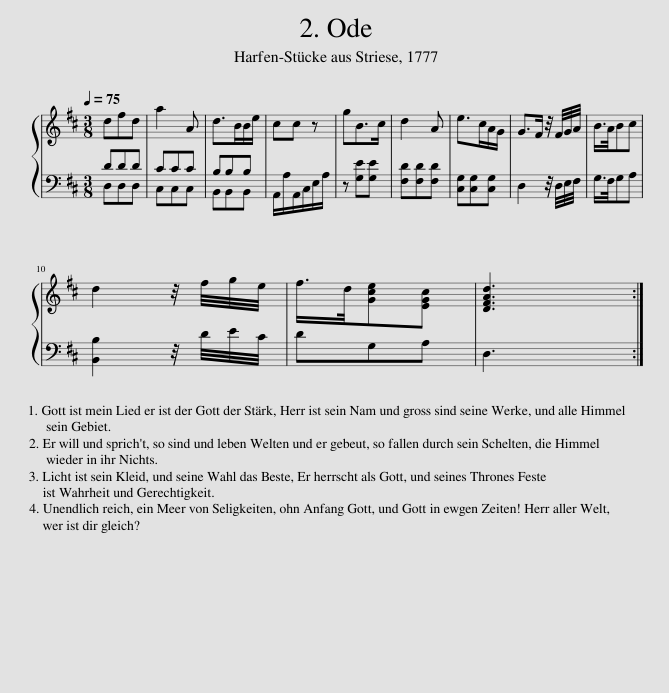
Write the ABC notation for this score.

X:1
%%score { 1 | ( 2 3 ) }
L:1/8
Q:1/4=75
M:3/8
I:linebreak $
K:D
V:1 treble
V:2 bass
V:3 bass
V:1
 dfd | a2 A | d>BB/e/ | cc z | gB>c | %5
 d2 A | e>cA/G/ | G>F z/4 F/4G/4A/4 | B/>A/Bc |$ d2 z/4 f/4g/4e/4 | %10
 f/>d/[Gce][EGc] | [DFAd]3 :| %12
V:2
 DDD | CCC | B,B,B, | A,,/A,/A,,/C,/E,/A,/ | z [G,E][G,E] | %5
 [F,D][F,D][F,D] | [C,G,][C,G,][C,G,] | D,2 z/4 D,/4E,/4F,/4 | G,/>F,/G,A, |$ [B,,B,]2 z/4 D/4E/4C/4 | %10
 DG,A, | D,3 :| %12
V:3
 D,D,D, | C,C,C, | B,,B,,B,, | x3 | x3 | %5
 x3 | x3 | x3 | x3 |$ x3 | %10
 x3 | x3 :| %12
